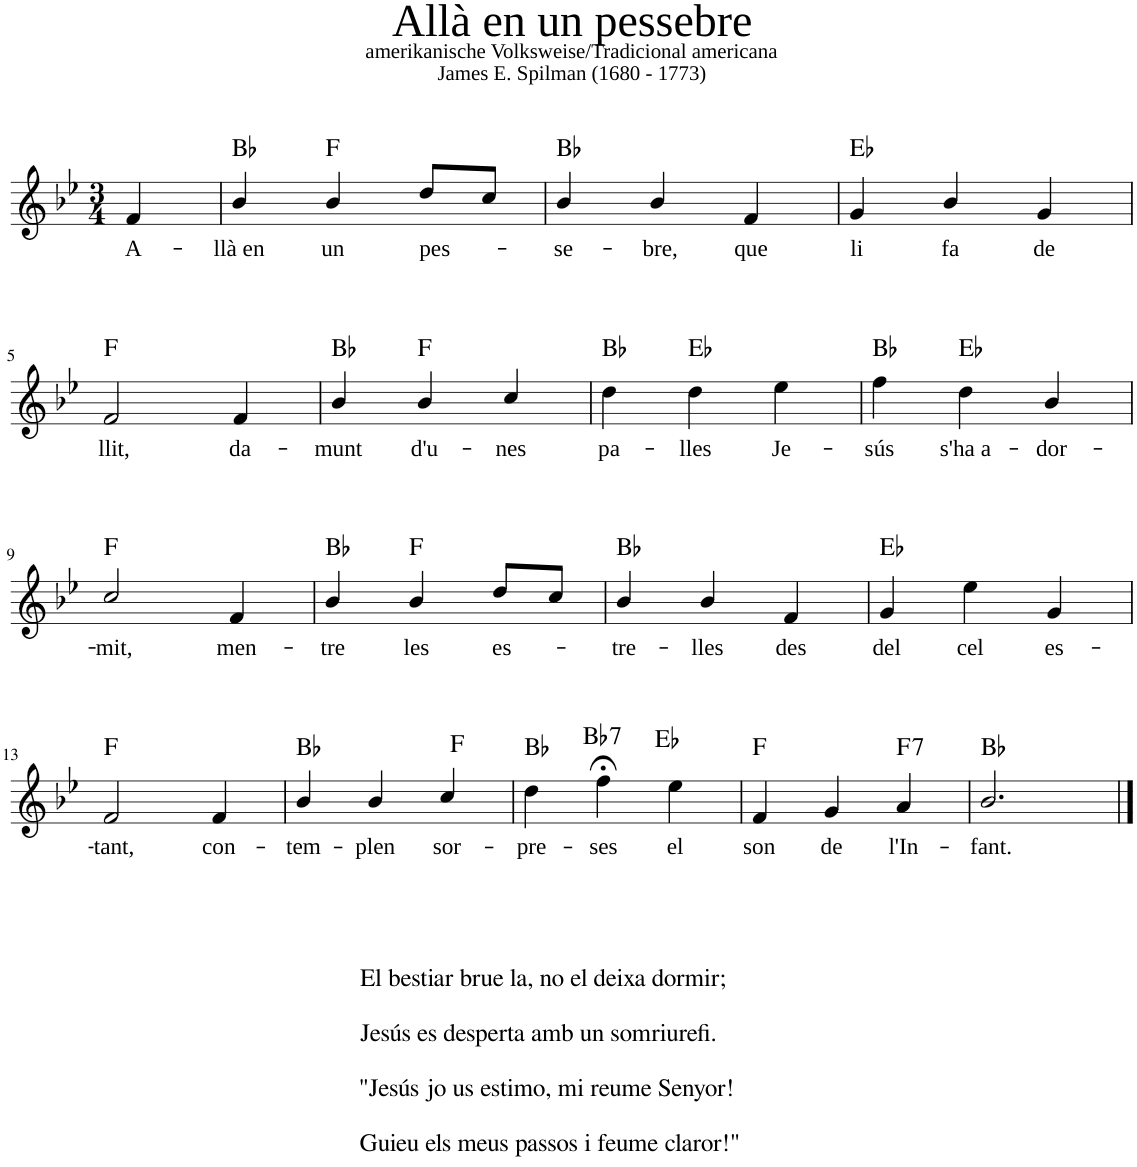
**kern	**text	**harte
*part1	*part1	*part1
*staff1	*staff1	*
*I"Instrument 1	*	*
*clefG2	*	*
*k[b-e-]	*	*
*B-:	*	*
*M3/4	*	*
=1	=1	=1
!	!LO:LY:b	!
4f/	A-	.
=2	=2	=2
!	!LO:LY:b	!
4b-/	llà en	Bb:maj
!	!LO:LY:b	!
4b-/	un	F:maj
!	!LO:LY:b	!
8dd/L	pes-	.
8cc/J	.	.
=3	=3	=3
!	!LO:LY:b	!
4b-/	se-	Bb:maj
!	!LO:LY:b	!
4b-/	bre,	.
!	!LO:LY:b	!
4f/	que	.
=4	=4	=4
!	!LO:LY:b	!
4g/	li	Eb:maj
!	!LO:LY:b	!
4b-/	fa	.
!	!LO:LY:b	!
4g/	de	.
!!LO:LB:g=z
=5	=5	=5
!	!LO:LY:b	!
2f/	llit,	F:maj
!	!LO:LY:b	!
4f/	da-	.
=6	=6	=6
!	!LO:LY:b	!
4b-/	munt	Bb:maj
!	!LO:LY:b	!
4b-/	d'u-	F:maj
!	!LO:LY:b	!
4cc/	nes	.
=7	=7	=7
!	!LO:LY:b	!
4dd\	pa-	Bb:maj
!	!LO:LY:b	!
4dd\	lles	Eb:maj
!	!LO:LY:b	!
4ee-\	Je-	.
=8	=8	=8
!	!LO:LY:b	!
4ff\	sús	Bb:maj
!	!LO:LY:b	!
4dd\	s'ha a-	Eb:maj
!	!LO:LY:b	!
4b-/	dor-	.
!!LO:LB:g=z
=9	=9	=9
!	!LO:LY:b	!
2cc/	mit,	F:maj
!	!LO:LY:b	!
4f/	men-	.
=10	=10	=10
!	!LO:LY:b	!
4b-/	tre	Bb:maj
!	!LO:LY:b	!
4b-/	les	F:maj
!	!LO:LY:b	!
8dd/L	es-	.
8cc/J	.	.
=11	=11	=11
!	!LO:LY:b	!
4b-/	tre-	Bb:maj
!	!LO:LY:b	!
4b-/	lles	.
!	!LO:LY:b	!
4f/	des	.
=12	=12	=12
!	!LO:LY:b	!
4g/	del	Eb:maj
!	!LO:LY:b	!
4ee-\	cel	.
!	!LO:LY:b	!
4g/	es-	.
!!LO:LB:g=z
=13	=13	=13
!LO:TX:b:t=El bestiar brue la, no el deixa dormir;	!	!
!LO:TX:b:t=Jesús es desperta amb un somriurefi.	!	!
!LO:TX:b:t="Jesús jo us estimo, mi reume Senyor!	!	!
!LO:TX:b:t=Guieu els meus passos i feume claror!"	!	!
!	!LO:LY:b	!
2f/	tant,	F:maj
!	!LO:LY:b	!
4f/	con-	.
=14	=14	=14
!	!LO:LY:b	!
4b-/	tem-	Bb:maj
!	!LO:LY:b	!
4b-/	plen	F:maj
!	!LO:LY:b	!
4cc/	sor-	.
=15	=15	=15
!	!LO:LY:b	!LO:H:n=2:kt=7
4dd\	pre-	Bb:maj Bb:7
!	!LO:LY:b	!
4ff;<\	ses	Eb:maj
!	!LO:LY:b	!
4ee-\	el	.
=16	=16	=16
!	!LO:LY:b	!
4f/	son	F:maj
!	!LO:LY:b	!
4g/	de	.
!	!LO:LY:b	!LO:H:kt=7
4a/	l'In-	F:7
=17	=17	=17
!	!LO:LY:b	!
2.b-/	fant.	Bb:maj
==	==	==
*-	*-	*-
